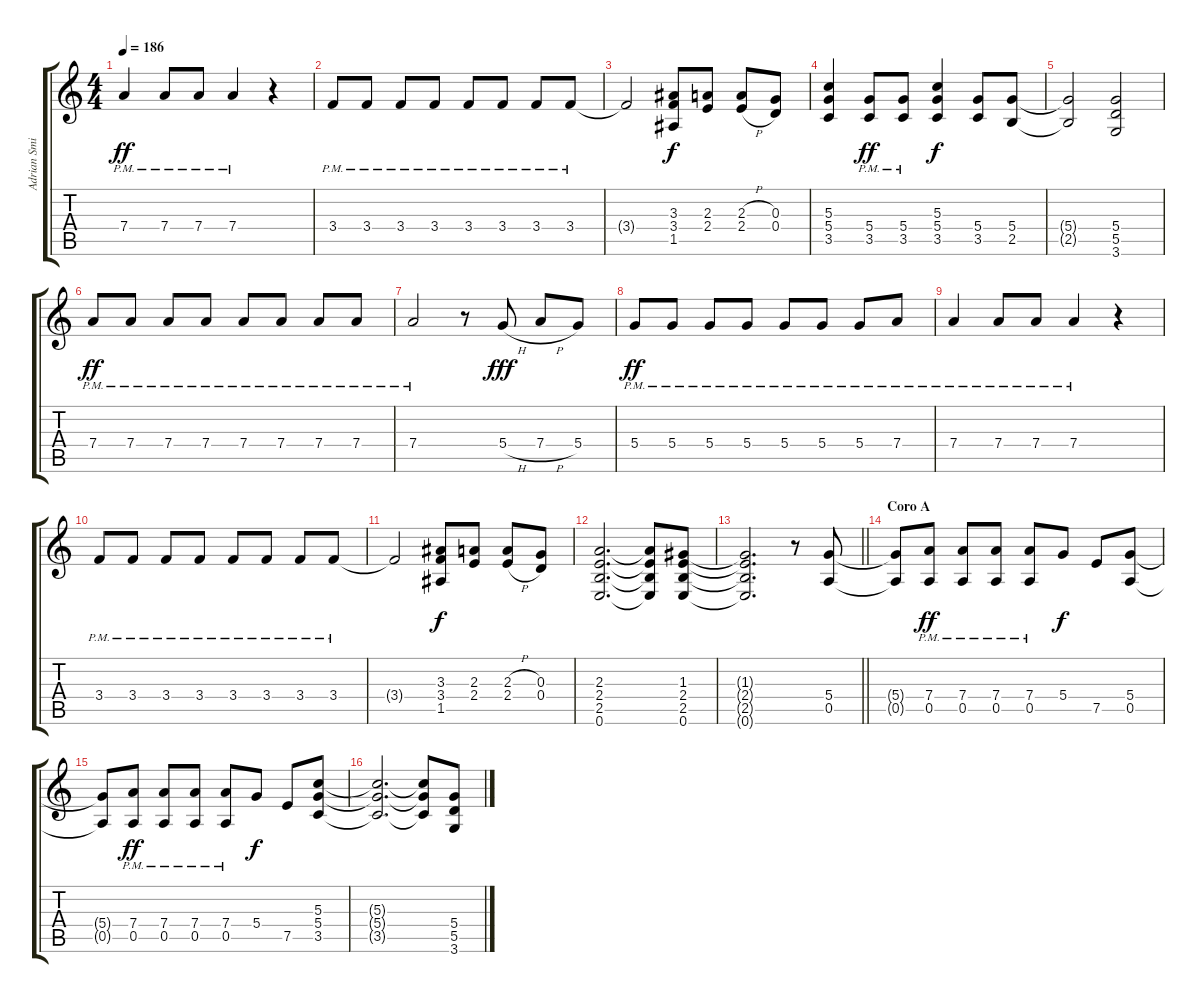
\track ("Adrian Smith" "Adrian Smi") {instrument distortionguitar}
\staff {score tabs}
\tuning (E4 B3 G3 D3 A2 E2) {hide}
\ts (4 4)
\tempo 186
\clef g2
\ks c
7.4{pm}.4{dy ff} 7.4{pm}.8 7.4{pm}.8 7.4{pm}.4 r.4 |
3.4{pm}.8 3.4{pm}.8 3.4{pm}.8 3.4{pm}.8 3.4{pm}.8 3.4{pm}.8 3.4{pm}.8 3.4{pm}.8 |
3.4{t}.2 (3.3 3.4 1.5).8{dy f} (2.3 2.4).8 (2.3{h} 2.4{h}).8 (0.3 0.4).8 |
(5.3 5.4 3.5).4 (5.4{pm} 3.5{pm}).8{dy ff} (5.4{pm} 3.5{pm}).8 (5.3 5.4 3.5).4{dy f} (5.4 3.5).8 (5.4 2.5).8 |
(5.4{t} 2.5{t}).2 (5.4 5.5 3.6).2 |
7.4{pm}.8{dy ff} 7.4{pm}.8 7.4{pm}.8 7.4{pm}.8 7.4{pm}.8 7.4{pm}.8 7.4{pm}.8 7.4{pm}.8 |
7.4{pm}.2 r.8 5.4{h}.8{dy fff} 7.4{h}.8 5.4.8 |
5.4{pm}.8{dy ff} 5.4{pm}.8 5.4{pm}.8 5.4{pm}.8 5.4{pm}.8 5.4{pm}.8 5.4{pm}.8 7.4{pm}.8 |
7.4{pm}.4 7.4{pm}.8 7.4{pm}.8 7.4{pm}.4 r.4 |
3.4{pm}.8 3.4{pm}.8 3.4{pm}.8 3.4{pm}.8 3.4{pm}.8 3.4{pm}.8 3.4{pm}.8 3.4{pm}.8 |
3.4{t}.2 (3.3 3.4 1.5).8{dy f} (2.3 2.4).8 (2.3{h} 2.4{h}).8 (0.3 0.4).8 |
(2.3 2.4 2.5 0.6).2{d} (2.3{t} 2.4{t} 2.5{t} 0.6{t}).8 (1.3 2.4 2.5 0.6).8 |
\barLineRight lightlight
(1.3{t} 2.4{t} 2.5{t} 0.6{t}).2{d} r.8 (5.4 0.5).8 |
\section ("" "Coro A")
(5.4{t} 0.5{t}).8 (7.4{pm} 0.5{pm}).8{dy ff} (7.4{pm} 0.5{pm}).8 (7.4{pm} 0.5{pm}).8 (7.4{pm} 0.5{pm}).8 5.4.8{dy f} 7.5.8 (5.4 0.5).8 |
(5.4{t} 0.5{t}).8 (7.4{pm} 0.5{pm}).8{dy ff} (7.4{pm} 0.5{pm}).8 (7.4{pm} 0.5{pm}).8 (7.4{pm} 0.5{pm}).8 5.4.8{dy f} 7.5.8 (5.3 5.4 3.5).8 |
(5.3{t} 5.4{t} 3.5{t}).2{d} (5.3{t} 5.4{t} 3.5{t}).8 (5.4 5.5 3.6).8
